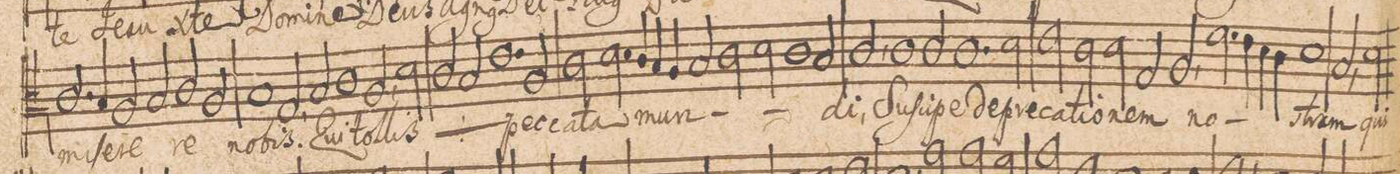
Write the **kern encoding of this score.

**kern	**text
*I"ALTVS.	*
*clefC3	*
*k[]	*
*met(c|)	*
*M2/1	*
2.c/	mi-
4B/	-ſe-
=49-	=49-
2A/	-re-
2B/	.
2c\	-re
2A/	.
=50-	=50-
1B/	no-
2G,</	-bis
2B/	Qui
=51-	=51-
1c\	tol-
2A,</	-lis
2d\	/Qui
=52-	=52-
2c/	tol-
2B/	.
1.e\	-lis/
=53-	=53-
2A/	pec-
2c\	-ca-
2.d\	-ta
=54-	=54-
4c/	.
4B/	mun-
4A/	.
2B/	.
2c\	.
=55-	=55-
2d\	.
1c\	.
2B/	.
=56-	=56-
2c,<\	-di,
1c\	Suſ-
2c\	-ci-
=57-	=57-
1.c\	-pe
2d\	de-
=58-	=58-
2e\	-pre-
2c\	-ca-
2d\	-ti-
2G/	-o-
=59-	=59-
2A,</	-nem
2.f\	no-
4e\	.
4d\	.
4c\	.
=60-	=60-
1d\	.
2B,</	-stram
2d\	qui
=61-	=61-
*-	*-
